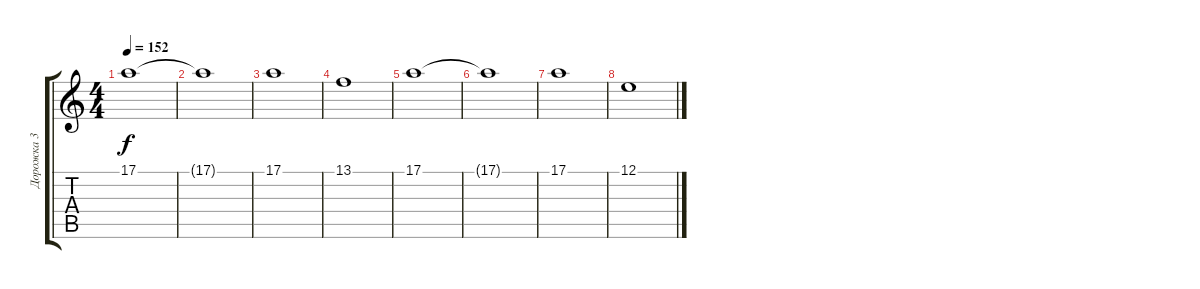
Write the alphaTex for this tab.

\track ("Дорожка 3" "Дорожка 3") {instrument piccolo}
\staff {score tabs}
\tuning (E4 B3 G3 D3 A2 E2) {hide}
\ts (4 4)
\tempo 152
\clef g2
\ks c
17.1.1{dy f volume 13 instrument piccolo} |
17.1{t}.1 |
17.1.1 |
13.1.1 |
17.1.1 |
17.1{t}.1 |
17.1.1 |
12.1.1
